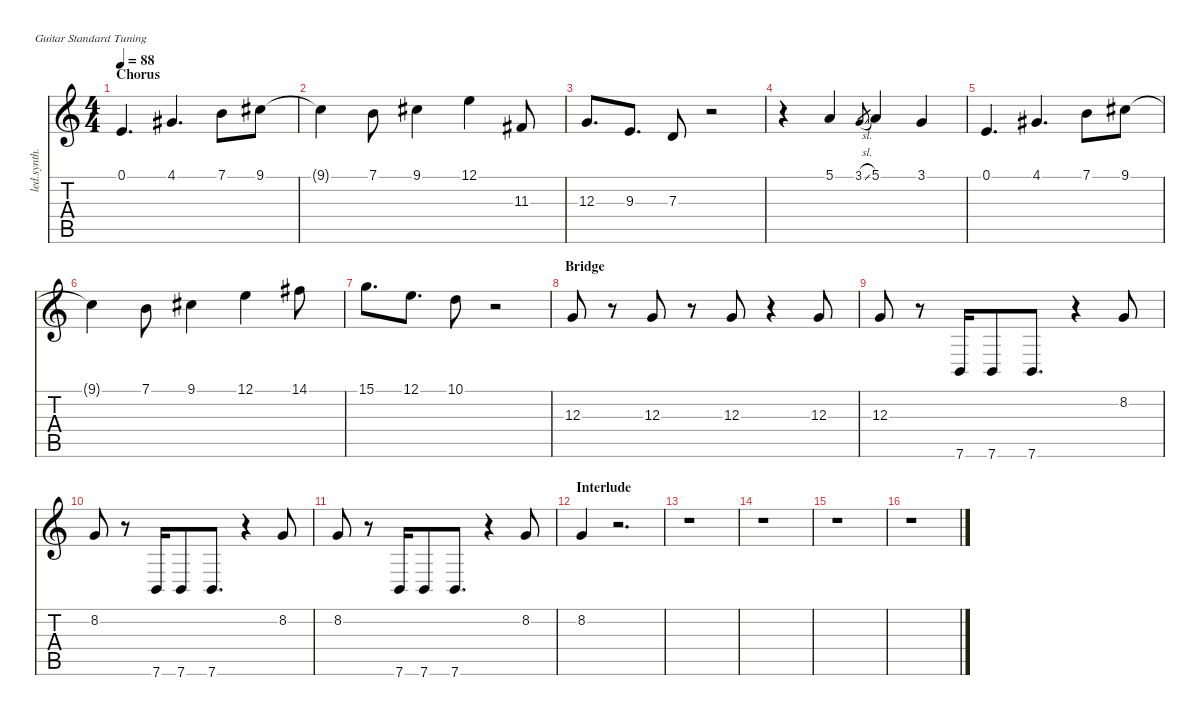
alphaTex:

\defaultSystemsLayout 4
\hideDynamics
\bracketExtendMode nobrackets
\otherSystemsTrackNameOrientation horizontal
\track ("Voice" "led.synth.") {instrument lead2sawtooth}
\staff {score tabs}
\tuning (E4 B3 G3 D3 A2 E2)
\ts (4 4)
\section ("" "Chorus")
\tempo 88
\clef g2
\ks c
0.1.4{d dy f} 4.1{acc #}.4{d} 7.1.8 9.1{acc #}.8 |
9.1{t acc #}.4 7.1.8 9.1{acc #}.4 12.1.4 11.3{acc #}.8 |
12.3.8{d} 9.3.8{d} 7.3.8 r.2 |
r.4 5.1.4 3.1{sl}.8{gr dy mf} 5.1.4{dy f} 3.1.4 |
0.1.4{d} 4.1{acc #}.4{d} 7.1.8 9.1{acc #}.8 |
9.1{t acc #}.4 7.1.8 9.1{acc #}.4 12.1.4 14.1{acc #}.8 |
15.1.8{d} 12.1.8{d} 10.1.8 r.2 |
\section ("" "Bridge")
12.3.8 r.8 12.3.8 r.8 12.3.8 r.4 12.3.8 |
12.3.8 r.8 7.6.16 7.6.8 7.6.8{d} r.4 8.2.8 |
8.2.8 r.8 7.6.16 7.6.8 7.6.8{d} r.4 8.2.8 |
8.2.8 r.8 7.6.16 7.6.8 7.6.8{d} r.4 8.2.8 |
\section ("" "Interlude")
8.2.4 r.2{d} |
r.1 |
r.1 |
r.1 |
r.1
